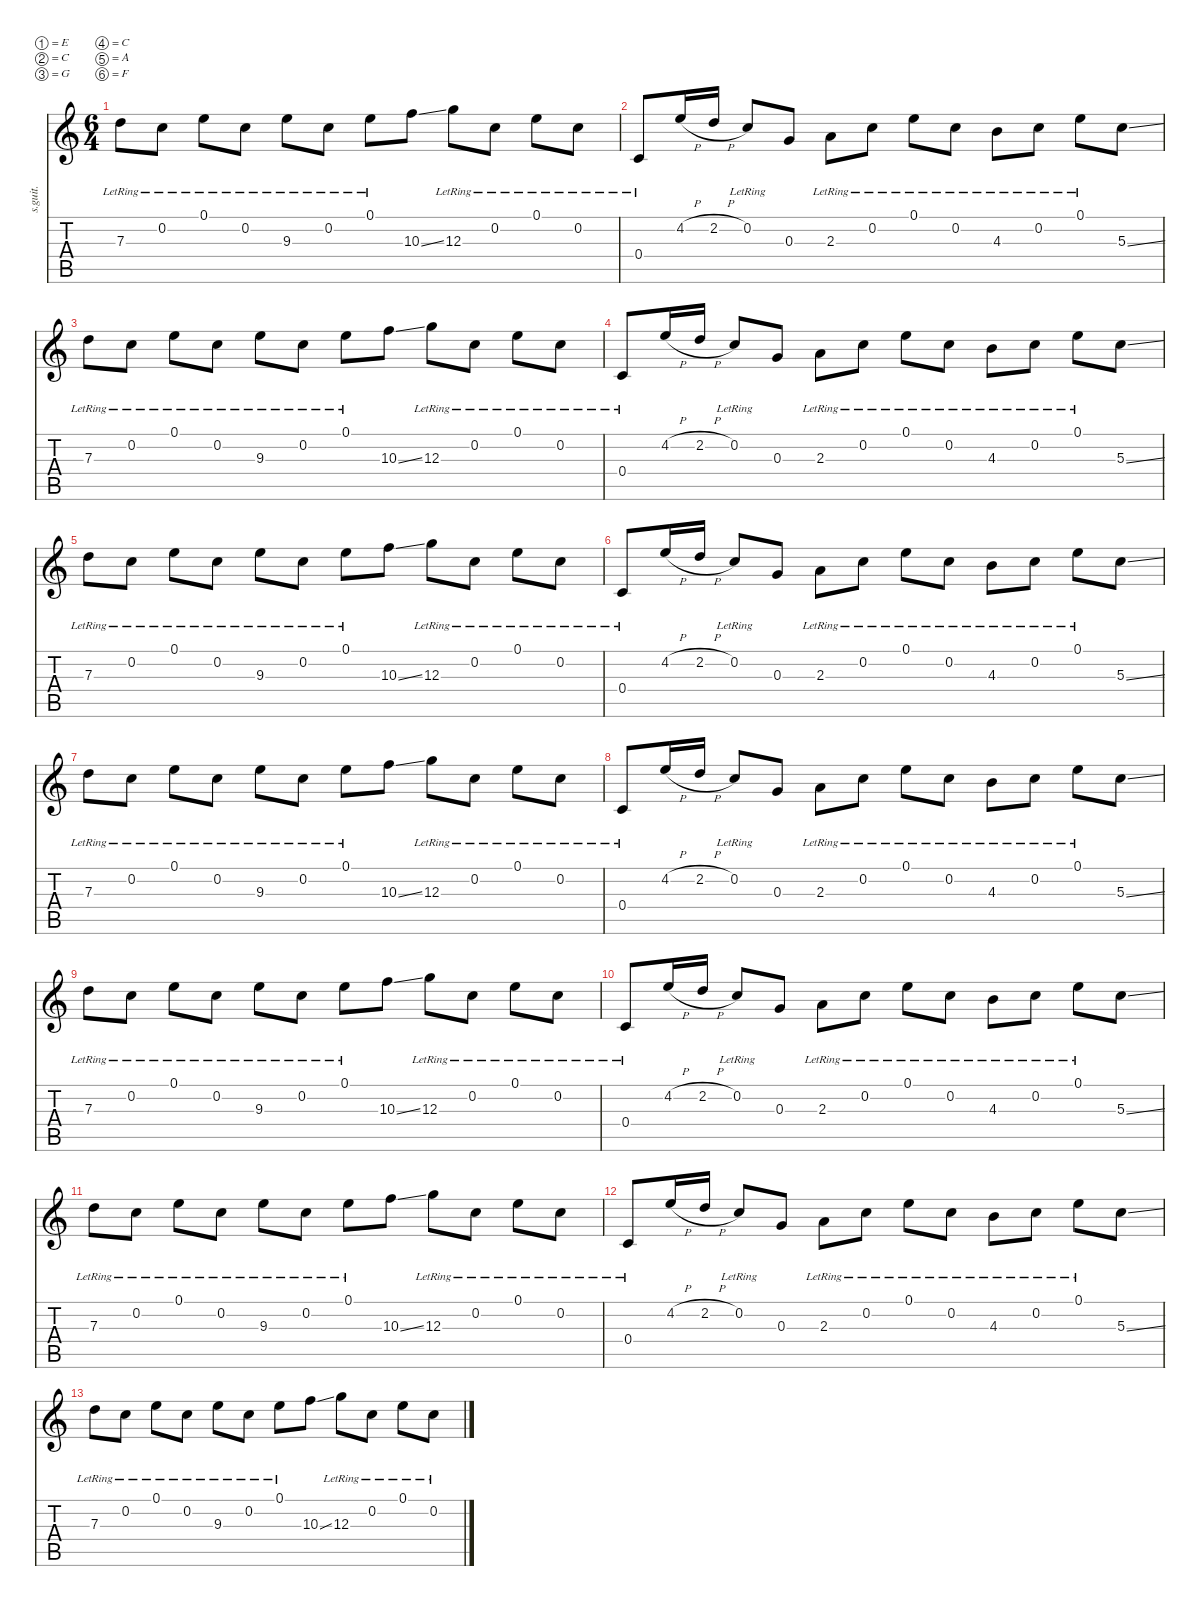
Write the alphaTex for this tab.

\defaultSystemsLayout 4
\hideDynamics
\bracketExtendMode nobrackets
\track ("Steve Holmes" "s.guit.") {instrument electricguitarjazz}
\staff {score tabs}
\tuning (E4 C4 G3 C3 A2 F2)
\ts (6 4)
\tempo (144 hide)
\clef g2
\ks c
7.3{lr}.8{lyrics (0 "") lyrics (1 "") lyrics (2 "") lyrics (3 "") lyrics (4 "") dy f} 0.2{lr}.8{lyrics (0 "") lyrics (1 "") lyrics (2 "") lyrics (3 "") lyrics (4 "")} 0.1{lr}.8{lyrics (0 "") lyrics (1 "") lyrics (2 "") lyrics (3 "") lyrics (4 "")} 0.2{lr}.8{lyrics (0 "") lyrics (1 "") lyrics (2 "") lyrics (3 "") lyrics (4 "")} 9.3{lr}.8{lyrics (0 "") lyrics (1 "") lyrics (2 "") lyrics (3 "") lyrics (4 "")} 0.2{lr}.8{lyrics (0 "") lyrics (1 "") lyrics (2 "") lyrics (3 "") lyrics (4 "")} 0.1{lr}.8{lyrics (0 "") lyrics (1 "") lyrics (2 "") lyrics (3 "") lyrics (4 "")} 10.3{ss}.8{lyrics (0 "") lyrics (1 "") lyrics (2 "") lyrics (3 "") lyrics (4 "")} 12.3{lr}.8{lyrics (0 "") lyrics (1 "") lyrics (2 "") lyrics (3 "") lyrics (4 "")} 0.2{lr}.8{lyrics (0 "") lyrics (1 "") lyrics (2 "") lyrics (3 "") lyrics (4 "")} 0.1{lr}.8{lyrics (0 "") lyrics (1 "") lyrics (2 "") lyrics (3 "") lyrics (4 "")} 0.2{lr}.8{lyrics (0 "") lyrics (1 "") lyrics (2 "") lyrics (3 "") lyrics (4 "")} |
0.4{lr}.8{lyrics (0 "") lyrics (1 "") lyrics (2 "") lyrics (3 "") lyrics (4 "")} 4.2{h}.16{lyrics (0 "") lyrics (1 "") lyrics (2 "") lyrics (3 "") lyrics (4 "")} 2.2{h}.16{lyrics (0 "") lyrics (1 "") lyrics (2 "") lyrics (3 "") lyrics (4 "")} 0.2{lr}.8{lyrics (0 "") lyrics (1 "") lyrics (2 "") lyrics (3 "") lyrics (4 "")} 0.3.8{lyrics (0 "") lyrics (1 "") lyrics (2 "") lyrics (3 "") lyrics (4 "")} 2.3{lr}.8{lyrics (0 "") lyrics (1 "") lyrics (2 "") lyrics (3 "") lyrics (4 "")} 0.2{lr}.8{lyrics (0 "") lyrics (1 "") lyrics (2 "") lyrics (3 "") lyrics (4 "")} 0.1{lr}.8{lyrics (0 "") lyrics (1 "") lyrics (2 "") lyrics (3 "") lyrics (4 "")} 0.2{lr}.8{lyrics (0 "") lyrics (1 "") lyrics (2 "") lyrics (3 "") lyrics (4 "")} 4.3{lr}.8{lyrics (0 "") lyrics (1 "") lyrics (2 "") lyrics (3 "") lyrics (4 "")} 0.2{lr}.8{lyrics (0 "") lyrics (1 "") lyrics (2 "") lyrics (3 "") lyrics (4 "")} 0.1{lr}.8{lyrics (0 "") lyrics (1 "") lyrics (2 "") lyrics (3 "") lyrics (4 "")} 5.3{ss}.8{lyrics (0 "") lyrics (1 "") lyrics (2 "") lyrics (3 "") lyrics (4 "")} |
7.3{lr}.8{lyrics (0 "") lyrics (1 "") lyrics (2 "") lyrics (3 "") lyrics (4 "")} 0.2{lr}.8{lyrics (0 "") lyrics (1 "") lyrics (2 "") lyrics (3 "") lyrics (4 "")} 0.1{lr}.8{lyrics (0 "") lyrics (1 "") lyrics (2 "") lyrics (3 "") lyrics (4 "")} 0.2{lr}.8{lyrics (0 "") lyrics (1 "") lyrics (2 "") lyrics (3 "") lyrics (4 "")} 9.3{lr}.8{lyrics (0 "") lyrics (1 "") lyrics (2 "") lyrics (3 "") lyrics (4 "")} 0.2{lr}.8{lyrics (0 "") lyrics (1 "") lyrics (2 "") lyrics (3 "") lyrics (4 "")} 0.1{lr}.8{lyrics (0 "") lyrics (1 "") lyrics (2 "") lyrics (3 "") lyrics (4 "")} 10.3{ss}.8{lyrics (0 "") lyrics (1 "") lyrics (2 "") lyrics (3 "") lyrics (4 "")} 12.3{lr}.8{lyrics (0 "") lyrics (1 "") lyrics (2 "") lyrics (3 "") lyrics (4 "")} 0.2{lr}.8{lyrics (0 "") lyrics (1 "") lyrics (2 "") lyrics (3 "") lyrics (4 "")} 0.1{lr}.8{lyrics (0 "") lyrics (1 "") lyrics (2 "") lyrics (3 "") lyrics (4 "")} 0.2{lr}.8{lyrics (0 "") lyrics (1 "") lyrics (2 "") lyrics (3 "") lyrics (4 "")} |
0.4{lr}.8{lyrics (0 "") lyrics (1 "") lyrics (2 "") lyrics (3 "") lyrics (4 "")} 4.2{h}.16{lyrics (0 "") lyrics (1 "") lyrics (2 "") lyrics (3 "") lyrics (4 "")} 2.2{h}.16{lyrics (0 "") lyrics (1 "") lyrics (2 "") lyrics (3 "") lyrics (4 "")} 0.2{lr}.8{lyrics (0 "") lyrics (1 "") lyrics (2 "") lyrics (3 "") lyrics (4 "")} 0.3.8{lyrics (0 "") lyrics (1 "") lyrics (2 "") lyrics (3 "") lyrics (4 "")} 2.3{lr}.8{lyrics (0 "") lyrics (1 "") lyrics (2 "") lyrics (3 "") lyrics (4 "")} 0.2{lr}.8{lyrics (0 "") lyrics (1 "") lyrics (2 "") lyrics (3 "") lyrics (4 "")} 0.1{lr}.8{lyrics (0 "") lyrics (1 "") lyrics (2 "") lyrics (3 "") lyrics (4 "")} 0.2{lr}.8{lyrics (0 "") lyrics (1 "") lyrics (2 "") lyrics (3 "") lyrics (4 "")} 4.3{lr}.8{lyrics (0 "") lyrics (1 "") lyrics (2 "") lyrics (3 "") lyrics (4 "")} 0.2{lr}.8{lyrics (0 "") lyrics (1 "") lyrics (2 "") lyrics (3 "") lyrics (4 "")} 0.1{lr}.8{lyrics (0 "") lyrics (1 "") lyrics (2 "") lyrics (3 "") lyrics (4 "")} 5.3{ss}.8{lyrics (0 "") lyrics (1 "") lyrics (2 "") lyrics (3 "") lyrics (4 "")} |
7.3{lr}.8{lyrics (0 "") lyrics (1 "") lyrics (2 "") lyrics (3 "") lyrics (4 "")} 0.2{lr}.8{lyrics (0 "") lyrics (1 "") lyrics (2 "") lyrics (3 "") lyrics (4 "")} 0.1{lr}.8{lyrics (0 "") lyrics (1 "") lyrics (2 "") lyrics (3 "") lyrics (4 "")} 0.2{lr}.8{lyrics (0 "") lyrics (1 "") lyrics (2 "") lyrics (3 "") lyrics (4 "")} 9.3{lr}.8{lyrics (0 "") lyrics (1 "") lyrics (2 "") lyrics (3 "") lyrics (4 "")} 0.2{lr}.8{lyrics (0 "") lyrics (1 "") lyrics (2 "") lyrics (3 "") lyrics (4 "")} 0.1{lr}.8{lyrics (0 "") lyrics (1 "") lyrics (2 "") lyrics (3 "") lyrics (4 "")} 10.3{ss}.8{lyrics (0 "") lyrics (1 "") lyrics (2 "") lyrics (3 "") lyrics (4 "")} 12.3{lr}.8{lyrics (0 "") lyrics (1 "") lyrics (2 "") lyrics (3 "") lyrics (4 "")} 0.2{lr}.8{lyrics (0 "") lyrics (1 "") lyrics (2 "") lyrics (3 "") lyrics (4 "")} 0.1{lr}.8{lyrics (0 "") lyrics (1 "") lyrics (2 "") lyrics (3 "") lyrics (4 "")} 0.2{lr}.8{lyrics (0 "") lyrics (1 "") lyrics (2 "") lyrics (3 "") lyrics (4 "")} |
0.4{lr}.8{lyrics (0 "") lyrics (1 "") lyrics (2 "") lyrics (3 "") lyrics (4 "")} 4.2{h}.16{lyrics (0 "") lyrics (1 "") lyrics (2 "") lyrics (3 "") lyrics (4 "")} 2.2{h}.16{lyrics (0 "") lyrics (1 "") lyrics (2 "") lyrics (3 "") lyrics (4 "")} 0.2{lr}.8{lyrics (0 "") lyrics (1 "") lyrics (2 "") lyrics (3 "") lyrics (4 "")} 0.3.8{lyrics (0 "") lyrics (1 "") lyrics (2 "") lyrics (3 "") lyrics (4 "")} 2.3{lr}.8{lyrics (0 "") lyrics (1 "") lyrics (2 "") lyrics (3 "") lyrics (4 "")} 0.2{lr}.8{lyrics (0 "") lyrics (1 "") lyrics (2 "") lyrics (3 "") lyrics (4 "")} 0.1{lr}.8{lyrics (0 "") lyrics (1 "") lyrics (2 "") lyrics (3 "") lyrics (4 "")} 0.2{lr}.8{lyrics (0 "") lyrics (1 "") lyrics (2 "") lyrics (3 "") lyrics (4 "")} 4.3{lr}.8{lyrics (0 "") lyrics (1 "") lyrics (2 "") lyrics (3 "") lyrics (4 "")} 0.2{lr}.8{lyrics (0 "") lyrics (1 "") lyrics (2 "") lyrics (3 "") lyrics (4 "")} 0.1{lr}.8{lyrics (0 "") lyrics (1 "") lyrics (2 "") lyrics (3 "") lyrics (4 "")} 5.3{ss}.8{lyrics (0 "") lyrics (1 "") lyrics (2 "") lyrics (3 "") lyrics (4 "")} |
7.3{lr}.8{lyrics (0 "") lyrics (1 "") lyrics (2 "") lyrics (3 "") lyrics (4 "")} 0.2{lr}.8{lyrics (0 "") lyrics (1 "") lyrics (2 "") lyrics (3 "") lyrics (4 "")} 0.1{lr}.8{lyrics (0 "") lyrics (1 "") lyrics (2 "") lyrics (3 "") lyrics (4 "")} 0.2{lr}.8{lyrics (0 "") lyrics (1 "") lyrics (2 "") lyrics (3 "") lyrics (4 "")} 9.3{lr}.8{lyrics (0 "") lyrics (1 "") lyrics (2 "") lyrics (3 "") lyrics (4 "")} 0.2{lr}.8{lyrics (0 "") lyrics (1 "") lyrics (2 "") lyrics (3 "") lyrics (4 "")} 0.1{lr}.8{lyrics (0 "") lyrics (1 "") lyrics (2 "") lyrics (3 "") lyrics (4 "")} 10.3{ss}.8{lyrics (0 "") lyrics (1 "") lyrics (2 "") lyrics (3 "") lyrics (4 "")} 12.3{lr}.8{lyrics (0 "") lyrics (1 "") lyrics (2 "") lyrics (3 "") lyrics (4 "")} 0.2{lr}.8{lyrics (0 "") lyrics (1 "") lyrics (2 "") lyrics (3 "") lyrics (4 "")} 0.1{lr}.8{lyrics (0 "") lyrics (1 "") lyrics (2 "") lyrics (3 "") lyrics (4 "")} 0.2{lr}.8{lyrics (0 "") lyrics (1 "") lyrics (2 "") lyrics (3 "") lyrics (4 "")} |
0.4{lr}.8{lyrics (0 "") lyrics (1 "") lyrics (2 "") lyrics (3 "") lyrics (4 "")} 4.2{h}.16{lyrics (0 "") lyrics (1 "") lyrics (2 "") lyrics (3 "") lyrics (4 "")} 2.2{h}.16{lyrics (0 "") lyrics (1 "") lyrics (2 "") lyrics (3 "") lyrics (4 "")} 0.2{lr}.8{lyrics (0 "") lyrics (1 "") lyrics (2 "") lyrics (3 "") lyrics (4 "")} 0.3.8{lyrics (0 "") lyrics (1 "") lyrics (2 "") lyrics (3 "") lyrics (4 "")} 2.3{lr}.8{lyrics (0 "") lyrics (1 "") lyrics (2 "") lyrics (3 "") lyrics (4 "")} 0.2{lr}.8{lyrics (0 "") lyrics (1 "") lyrics (2 "") lyrics (3 "") lyrics (4 "")} 0.1{lr}.8{lyrics (0 "") lyrics (1 "") lyrics (2 "") lyrics (3 "") lyrics (4 "")} 0.2{lr}.8{lyrics (0 "") lyrics (1 "") lyrics (2 "") lyrics (3 "") lyrics (4 "")} 4.3{lr}.8{lyrics (0 "") lyrics (1 "") lyrics (2 "") lyrics (3 "") lyrics (4 "")} 0.2{lr}.8{lyrics (0 "") lyrics (1 "") lyrics (2 "") lyrics (3 "") lyrics (4 "")} 0.1{lr}.8{lyrics (0 "") lyrics (1 "") lyrics (2 "") lyrics (3 "") lyrics (4 "")} 5.3{ss}.8{lyrics (0 "") lyrics (1 "") lyrics (2 "") lyrics (3 "") lyrics (4 "")} |
7.3{lr}.8{lyrics (0 "") lyrics (1 "") lyrics (2 "") lyrics (3 "") lyrics (4 "")} 0.2{lr}.8{lyrics (0 "") lyrics (1 "") lyrics (2 "") lyrics (3 "") lyrics (4 "")} 0.1{lr}.8{lyrics (0 "") lyrics (1 "") lyrics (2 "") lyrics (3 "") lyrics (4 "")} 0.2{lr}.8{lyrics (0 "") lyrics (1 "") lyrics (2 "") lyrics (3 "") lyrics (4 "")} 9.3{lr}.8{lyrics (0 "") lyrics (1 "") lyrics (2 "") lyrics (3 "") lyrics (4 "")} 0.2{lr}.8{lyrics (0 "") lyrics (1 "") lyrics (2 "") lyrics (3 "") lyrics (4 "")} 0.1{lr}.8{lyrics (0 "") lyrics (1 "") lyrics (2 "") lyrics (3 "") lyrics (4 "")} 10.3{ss}.8{lyrics (0 "") lyrics (1 "") lyrics (2 "") lyrics (3 "") lyrics (4 "")} 12.3{lr}.8{lyrics (0 "") lyrics (1 "") lyrics (2 "") lyrics (3 "") lyrics (4 "")} 0.2{lr}.8{lyrics (0 "") lyrics (1 "") lyrics (2 "") lyrics (3 "") lyrics (4 "")} 0.1{lr}.8{lyrics (0 "") lyrics (1 "") lyrics (2 "") lyrics (3 "") lyrics (4 "")} 0.2{lr}.8{lyrics (0 "") lyrics (1 "") lyrics (2 "") lyrics (3 "") lyrics (4 "")} |
0.4{lr}.8{lyrics (0 "") lyrics (1 "") lyrics (2 "") lyrics (3 "") lyrics (4 "")} 4.2{h}.16{lyrics (0 "") lyrics (1 "") lyrics (2 "") lyrics (3 "") lyrics (4 "")} 2.2{h}.16{lyrics (0 "") lyrics (1 "") lyrics (2 "") lyrics (3 "") lyrics (4 "")} 0.2{lr}.8{lyrics (0 "") lyrics (1 "") lyrics (2 "") lyrics (3 "") lyrics (4 "")} 0.3.8{lyrics (0 "") lyrics (1 "") lyrics (2 "") lyrics (3 "") lyrics (4 "")} 2.3{lr}.8{lyrics (0 "") lyrics (1 "") lyrics (2 "") lyrics (3 "") lyrics (4 "")} 0.2{lr}.8{lyrics (0 "") lyrics (1 "") lyrics (2 "") lyrics (3 "") lyrics (4 "")} 0.1{lr}.8{lyrics (0 "") lyrics (1 "") lyrics (2 "") lyrics (3 "") lyrics (4 "")} 0.2{lr}.8{lyrics (0 "") lyrics (1 "") lyrics (2 "") lyrics (3 "") lyrics (4 "")} 4.3{lr}.8{lyrics (0 "") lyrics (1 "") lyrics (2 "") lyrics (3 "") lyrics (4 "")} 0.2{lr}.8{lyrics (0 "") lyrics (1 "") lyrics (2 "") lyrics (3 "") lyrics (4 "")} 0.1{lr}.8{lyrics (0 "") lyrics (1 "") lyrics (2 "") lyrics (3 "") lyrics (4 "")} 5.3{ss}.8{lyrics (0 "") lyrics (1 "") lyrics (2 "") lyrics (3 "") lyrics (4 "")} |
7.3{lr}.8{lyrics (0 "") lyrics (1 "") lyrics (2 "") lyrics (3 "") lyrics (4 "")} 0.2{lr}.8{lyrics (0 "") lyrics (1 "") lyrics (2 "") lyrics (3 "") lyrics (4 "")} 0.1{lr}.8{lyrics (0 "") lyrics (1 "") lyrics (2 "") lyrics (3 "") lyrics (4 "")} 0.2{lr}.8{lyrics (0 "") lyrics (1 "") lyrics (2 "") lyrics (3 "") lyrics (4 "")} 9.3{lr}.8{lyrics (0 "") lyrics (1 "") lyrics (2 "") lyrics (3 "") lyrics (4 "")} 0.2{lr}.8{lyrics (0 "") lyrics (1 "") lyrics (2 "") lyrics (3 "") lyrics (4 "")} 0.1{lr}.8{lyrics (0 "") lyrics (1 "") lyrics (2 "") lyrics (3 "") lyrics (4 "")} 10.3{ss}.8{lyrics (0 "") lyrics (1 "") lyrics (2 "") lyrics (3 "") lyrics (4 "")} 12.3{lr}.8{lyrics (0 "") lyrics (1 "") lyrics (2 "") lyrics (3 "") lyrics (4 "")} 0.2{lr}.8{lyrics (0 "") lyrics (1 "") lyrics (2 "") lyrics (3 "") lyrics (4 "")} 0.1{lr}.8{lyrics (0 "") lyrics (1 "") lyrics (2 "") lyrics (3 "") lyrics (4 "")} 0.2{lr}.8{lyrics (0 "") lyrics (1 "") lyrics (2 "") lyrics (3 "") lyrics (4 "")} |
0.4{lr}.8{lyrics (0 "") lyrics (1 "") lyrics (2 "") lyrics (3 "") lyrics (4 "")} 4.2{h}.16{lyrics (0 "") lyrics (1 "") lyrics (2 "") lyrics (3 "") lyrics (4 "")} 2.2{h}.16{lyrics (0 "") lyrics (1 "") lyrics (2 "") lyrics (3 "") lyrics (4 "")} 0.2{lr}.8{lyrics (0 "") lyrics (1 "") lyrics (2 "") lyrics (3 "") lyrics (4 "")} 0.3.8{lyrics (0 "") lyrics (1 "") lyrics (2 "") lyrics (3 "") lyrics (4 "")} 2.3{lr}.8{lyrics (0 "") lyrics (1 "") lyrics (2 "") lyrics (3 "") lyrics (4 "")} 0.2{lr}.8{lyrics (0 "") lyrics (1 "") lyrics (2 "") lyrics (3 "") lyrics (4 "")} 0.1{lr}.8{lyrics (0 "") lyrics (1 "") lyrics (2 "") lyrics (3 "") lyrics (4 "")} 0.2{lr}.8{lyrics (0 "") lyrics (1 "") lyrics (2 "") lyrics (3 "") lyrics (4 "")} 4.3{lr}.8{lyrics (0 "") lyrics (1 "") lyrics (2 "") lyrics (3 "") lyrics (4 "")} 0.2{lr}.8{lyrics (0 "") lyrics (1 "") lyrics (2 "") lyrics (3 "") lyrics (4 "")} 0.1{lr}.8{lyrics (0 "") lyrics (1 "") lyrics (2 "") lyrics (3 "") lyrics (4 "")} 5.3{ss}.8{lyrics (0 "") lyrics (1 "") lyrics (2 "") lyrics (3 "") lyrics (4 "")} |
7.3{lr}.8{lyrics (0 "") lyrics (1 "") lyrics (2 "") lyrics (3 "") lyrics (4 "")} 0.2{lr}.8{lyrics (0 "") lyrics (1 "") lyrics (2 "") lyrics (3 "") lyrics (4 "")} 0.1{lr}.8{lyrics (0 "") lyrics (1 "") lyrics (2 "") lyrics (3 "") lyrics (4 "")} 0.2{lr}.8{lyrics (0 "") lyrics (1 "") lyrics (2 "") lyrics (3 "") lyrics (4 "")} 9.3{lr}.8{lyrics (0 "") lyrics (1 "") lyrics (2 "") lyrics (3 "") lyrics (4 "")} 0.2{lr}.8{lyrics (0 "") lyrics (1 "") lyrics (2 "") lyrics (3 "") lyrics (4 "")} 0.1{lr}.8{lyrics (0 "") lyrics (1 "") lyrics (2 "") lyrics (3 "") lyrics (4 "")} 10.3{ss}.8{lyrics (0 "") lyrics (1 "") lyrics (2 "") lyrics (3 "") lyrics (4 "")} 12.3{lr}.8{lyrics (0 "") lyrics (1 "") lyrics (2 "") lyrics (3 "") lyrics (4 "")} 0.2{lr}.8{lyrics (0 "") lyrics (1 "") lyrics (2 "") lyrics (3 "") lyrics (4 "")} 0.1{lr}.8{lyrics (0 "") lyrics (1 "") lyrics (2 "") lyrics (3 "") lyrics (4 "")} 0.2{lr}.8{lyrics (0 "") lyrics (1 "") lyrics (2 "") lyrics (3 "") lyrics (4 "")}
